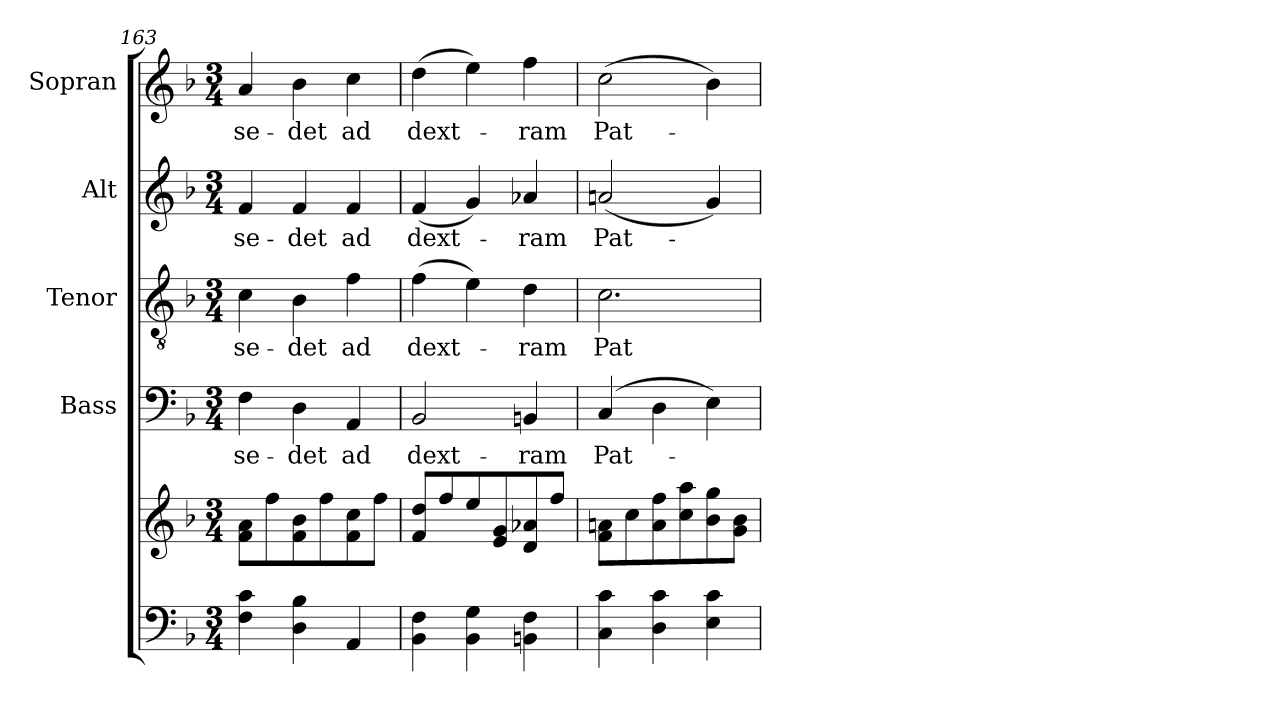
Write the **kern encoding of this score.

**kern	**kern	**kern	**text	**kern	**text	**kern	**text	**kern	**text
*part5	*part5	*part4	*part4	*part3	*part3	*part2	*part2	*part1	*part1
*staff6	*staff5	*staff4	*staff4	*staff3	*staff3	*staff2	*staff2	*staff1	*staff1
*	*	*I"Bass	*	*I"Tenor	*	*I"Alt	*	*I"Sopran	*
*	*	*I'B.	*	*I'T.	*	*I'A.	*	*I'S.	*
*clefF4	*clefG2	*clefF4	*	*clefGv2	*	*clefG2	*	*clefG2	*
*k[b-]	*k[b-]	*k[b-]	*	*k[b-]	*	*k[b-]	*	*k[b-]	*
*F:	*F:	*F:	*	*F:	*	*F:	*	*F:	*
*M3/4	*M3/4	*M3/4	*	*M3/4	*	*M3/4	*	*M3/4	*
=163	=163	=163	=163	=163	=163	=163	=163	=163	=163
!	!	!	!LO:LY:b	!	!LO:LY:b	!	!LO:LY:b	!	!LO:LY:b
4F\ 4c\	8f\ 8a\L	4F\	se-	4c\	se-	4f/	se-	4a/	se-
.	8ff\	.	.	.	.	.	.	.	.
!	!	!	!LO:LY:b	!	!LO:LY:b	!	!LO:LY:b	!	!LO:LY:b
4D\ 4B-\	8f\ 8b-\	4D\	-det	4B-\	-det	4f/	-det	4b-\	-det
.	8ff\	.	.	.	.	.	.	.	.
!	!	!	!LO:LY:b	!	!LO:LY:b	!	!LO:LY:b	!	!LO:LY:b
4AA/	8f\ 8cc\	4AA/	ad	4f\	ad	4f/	ad	4cc\	ad
.	8ff\J	.	.	.	.	.	.	.	.
!!LO:LB:g=z
=164	=164	=164	=164	=164	=164	=164	=164	=164	=164
!	!	!	!LO:LY:b	!	!LO:LY:b	!	!LO:LY:b	!	!LO:LY:b
4BB-\ 4F\	8f/ 8dd/L	2BB-/	dext-	(>4f\	dext-	(<4f/	dext-	(>4dd\	dext-
.	8ff/	.	.	.	.	.	.	.	.
4BB-\ 4G\	8ee/	.	.	4e\)	.	4g/)	.	4ee\)	.
.	8e/ 8g/	.	.	.	.	.	.	.	.
!	!	!	!LO:LY:b	!	!LO:LY:b	!	!LO:LY:b	!	!LO:LY:b
4BBn\ 4F\	8d/ 8a-X/	4BBn/	-ram	4d\	-ram	4a-X/	-ram	4ff\	-ram
.	8ff/J	.	.	.	.	.	.	.	.
=165	=165	=165	=165	=165	=165	=165	=165	=165	=165
!	!	!	!LO:LY:b	!	!LO:LY:b	!	!LO:LY:b	!	!LO:LY:b
4C\ 4c\	8f\ 8an\L	(4C/	Pat-	2.c\	Pat-	(<2an/	Pat-	(>2cc\	Pat-
.	8cc\	.	.	.	.	.	.	.	.
4D\ 4c\	8a\ 8ff\	4D\	.	.	.	.	.	.	.
.	8cc\ 8aa\	.	.	.	.	.	.	.	.
4E\ 4c\	8b-\ 8gg\	4E\)	.	.	.	4g/)	.	4b-\)	.
.	8g\ 8b-\J	.	.	.	.	.	.	.	.
=	=	=	=	=	=	=	=	=	=
*-	*-	*-	*-	*-	*-	*-	*-	*-	*-
